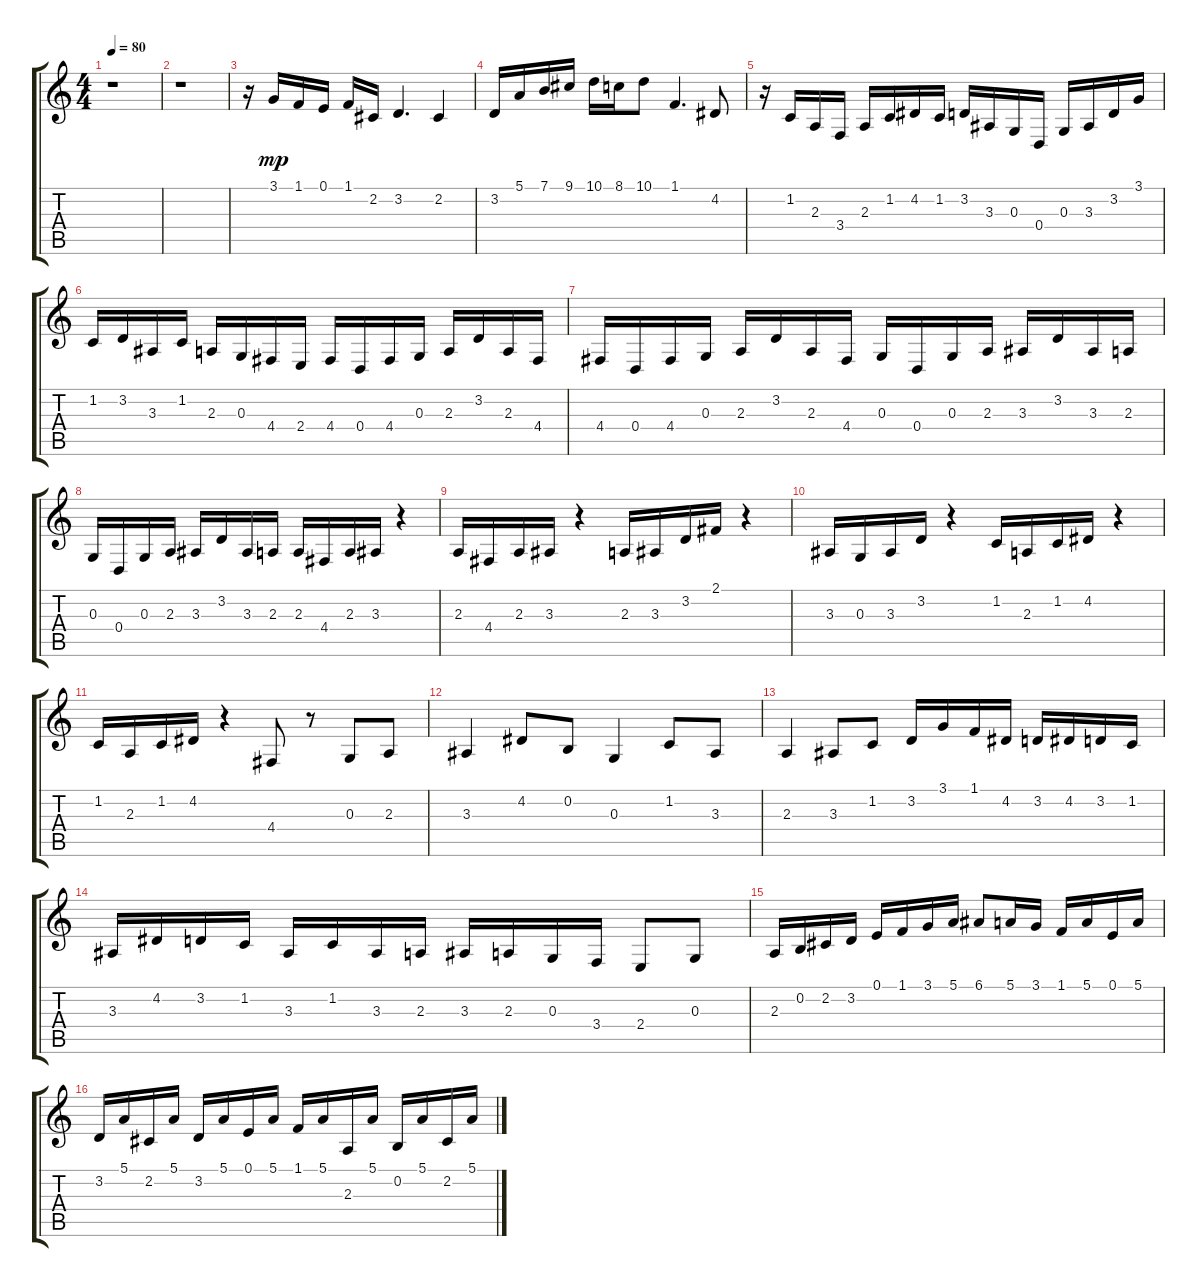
\track "" {instrument churchorgan}
\staff {score tabs}
\tuning (E4 B3 G3 D3 A2 D2) {hide}
\ts (4 4)
\tempo 80
\clef g2
\ks c
r.1{dy mp} |
r.1 |
r.16 3.1.16 1.1.16 0.1.16 1.1.16 2.2.16 3.2.4{d} 2.2.4 |
3.2.16 5.1.16 7.1.16 9.1.16 10.1.16 8.1.16 10.1.8 1.1.4{d} 4.2.8 |
r.16 1.2.16 2.3.16 3.4.16 2.3.16 1.2.16 4.2.16 1.2.16 3.2.16 3.3.16 0.3.16 0.4.16 0.3.16 3.3.16 3.2.16 3.1.16 |
1.2.16 3.2.16 3.3.16 1.2.16 2.3.16 0.3.16 4.4.16 2.4.16 4.4.16 0.4.16 4.4.16 0.3.16 2.3.16 3.2.16 2.3.16 4.4.16 |
4.4.16 0.4.16 4.4.16 0.3.16 2.3.16 3.2.16 2.3.16 4.4.16 0.3.16 0.4.16 0.3.16 2.3.16 3.3.16 3.2.16 3.3.16 2.3.16 |
0.3.16 0.4.16 0.3.16 2.3.16 3.3.16 3.2.16 3.3.16 2.3.16 2.3.16 4.4.16 2.3.16 3.3.16 r.4 |
2.3.16 4.4.16 2.3.16 3.3.16 r.4 2.3.16 3.3.16 3.2.16 2.1.16 r.4 |
3.3.16 0.3.16 3.3.16 3.2.16 r.4 1.2.16 2.3.16 1.2.16 4.2.16 r.4 |
1.2.16 2.3.16 1.2.16 4.2.16 r.4 4.4.8 r.8 0.3.8 2.3.8 |
3.3.4 4.2.8 0.2.8 0.3.4 1.2.8 3.3.8 |
2.3.4 3.3.8 1.2.8 3.2.16 3.1.16 1.1.16 4.2.16 3.2.16 4.2.16 3.2.16 1.2.16 |
3.3.16 4.2.16 3.2.16 1.2.16 3.3.16 1.2.16 3.3.16 2.3.16 3.3.16 2.3.16 0.3.16 3.4.16 2.4.8 0.3.8 |
2.3.16 0.2.16 2.2.16 3.2.16 0.1.16 1.1.16 3.1.16 5.1.16 6.1.8 5.1.16 3.1.16 1.1.16 5.1.16 0.1.16 5.1.16 |
3.2.16 5.1.16 2.2.16 5.1.16 3.2.16 5.1.16 0.1.16 5.1.16 1.1.16 5.1.16 2.3.16 5.1.16 0.2.16 5.1.16 2.2.16 5.1.16
